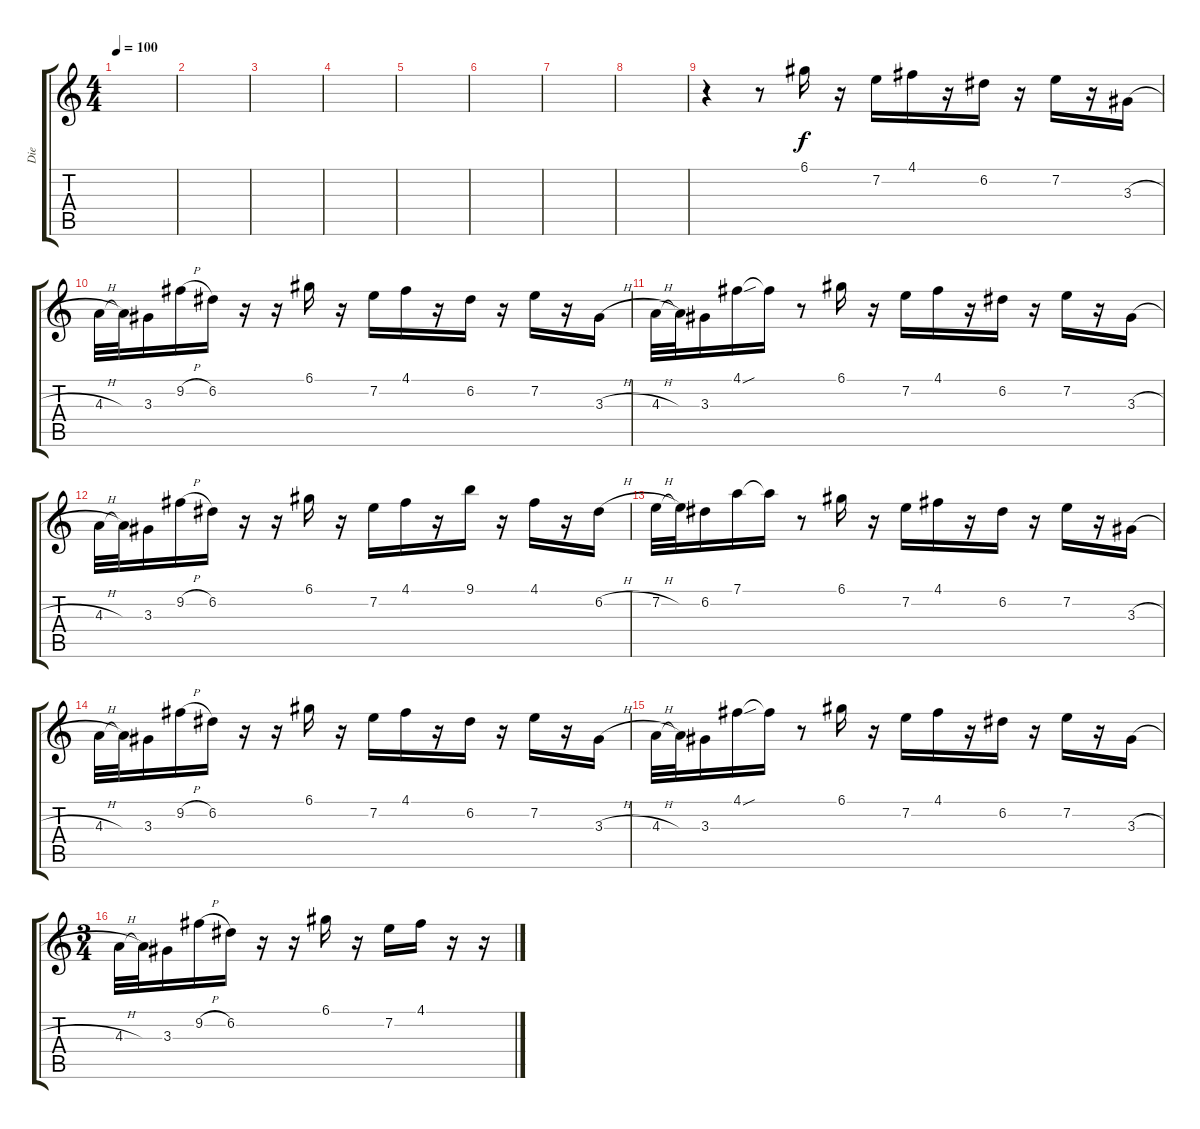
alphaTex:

\track ("Die" "Die") {instrument distortionguitar}
\staff {score tabs}
\tuning (D4 A3 F3 C3 G2 D2) {hide}
\ts (4 4)
\tempo 100
\clef g2
\ks c
|
|
|
|
|
|
|
|
r.4 r.8 6.1.16 r.16 7.2.16 4.1.16 r.16 6.2.16 r.16 7.2.16 r.16 3.3{h}.16 |
4.3{h}.32 4.3{t}.32 3.3.16 9.2{h}.16 6.2.16 r.16 r.16 6.1.16 r.16 7.2.16 4.1.16 r.16 6.2.16 r.16 7.2.16 r.16 3.3{h}.16 |
4.3{h}.32 4.3{t}.32 3.3.16 4.1{sou}.16 4.1{t}.16 r.8 6.1.16 r.16 7.2.16 4.1.16 r.16 6.2.16 r.16 7.2.16 r.16 3.3{h}.16 |
4.3{h}.32 4.3{t}.32 3.3.16 9.2{h}.16 6.2.16 r.16 r.16 6.1.16 r.16 7.2.16 4.1.16 r.16 9.1.16 r.16 4.1.16 r.16 6.2{h}.16 |
7.2{h}.32 7.2{t}.32 6.2.16 7.1.16 7.1{t}.16 r.8 6.1.16 r.16 7.2.16 4.1.16 r.16 6.2.16 r.16 7.2.16 r.16 3.3{h}.16 |
4.3{h}.32 4.3{t}.32 3.3.16 9.2{h}.16 6.2.16 r.16 r.16 6.1.16 r.16 7.2.16 4.1.16 r.16 6.2.16 r.16 7.2.16 r.16 3.3{h}.16 |
4.3{h}.32 4.3{t}.32 3.3.16 4.1{sou}.16 4.1{t}.16 r.8 6.1.16 r.16 7.2.16 4.1.16 r.16 6.2.16 r.16 7.2.16 r.16 3.3{h}.16 |
\ts (3 4)
4.3{h}.32 4.3{t}.32 3.3.16 9.2{h}.16 6.2.16 r.16 r.16 6.1.16 r.16 7.2.16 4.1.16 r.16 r.16
